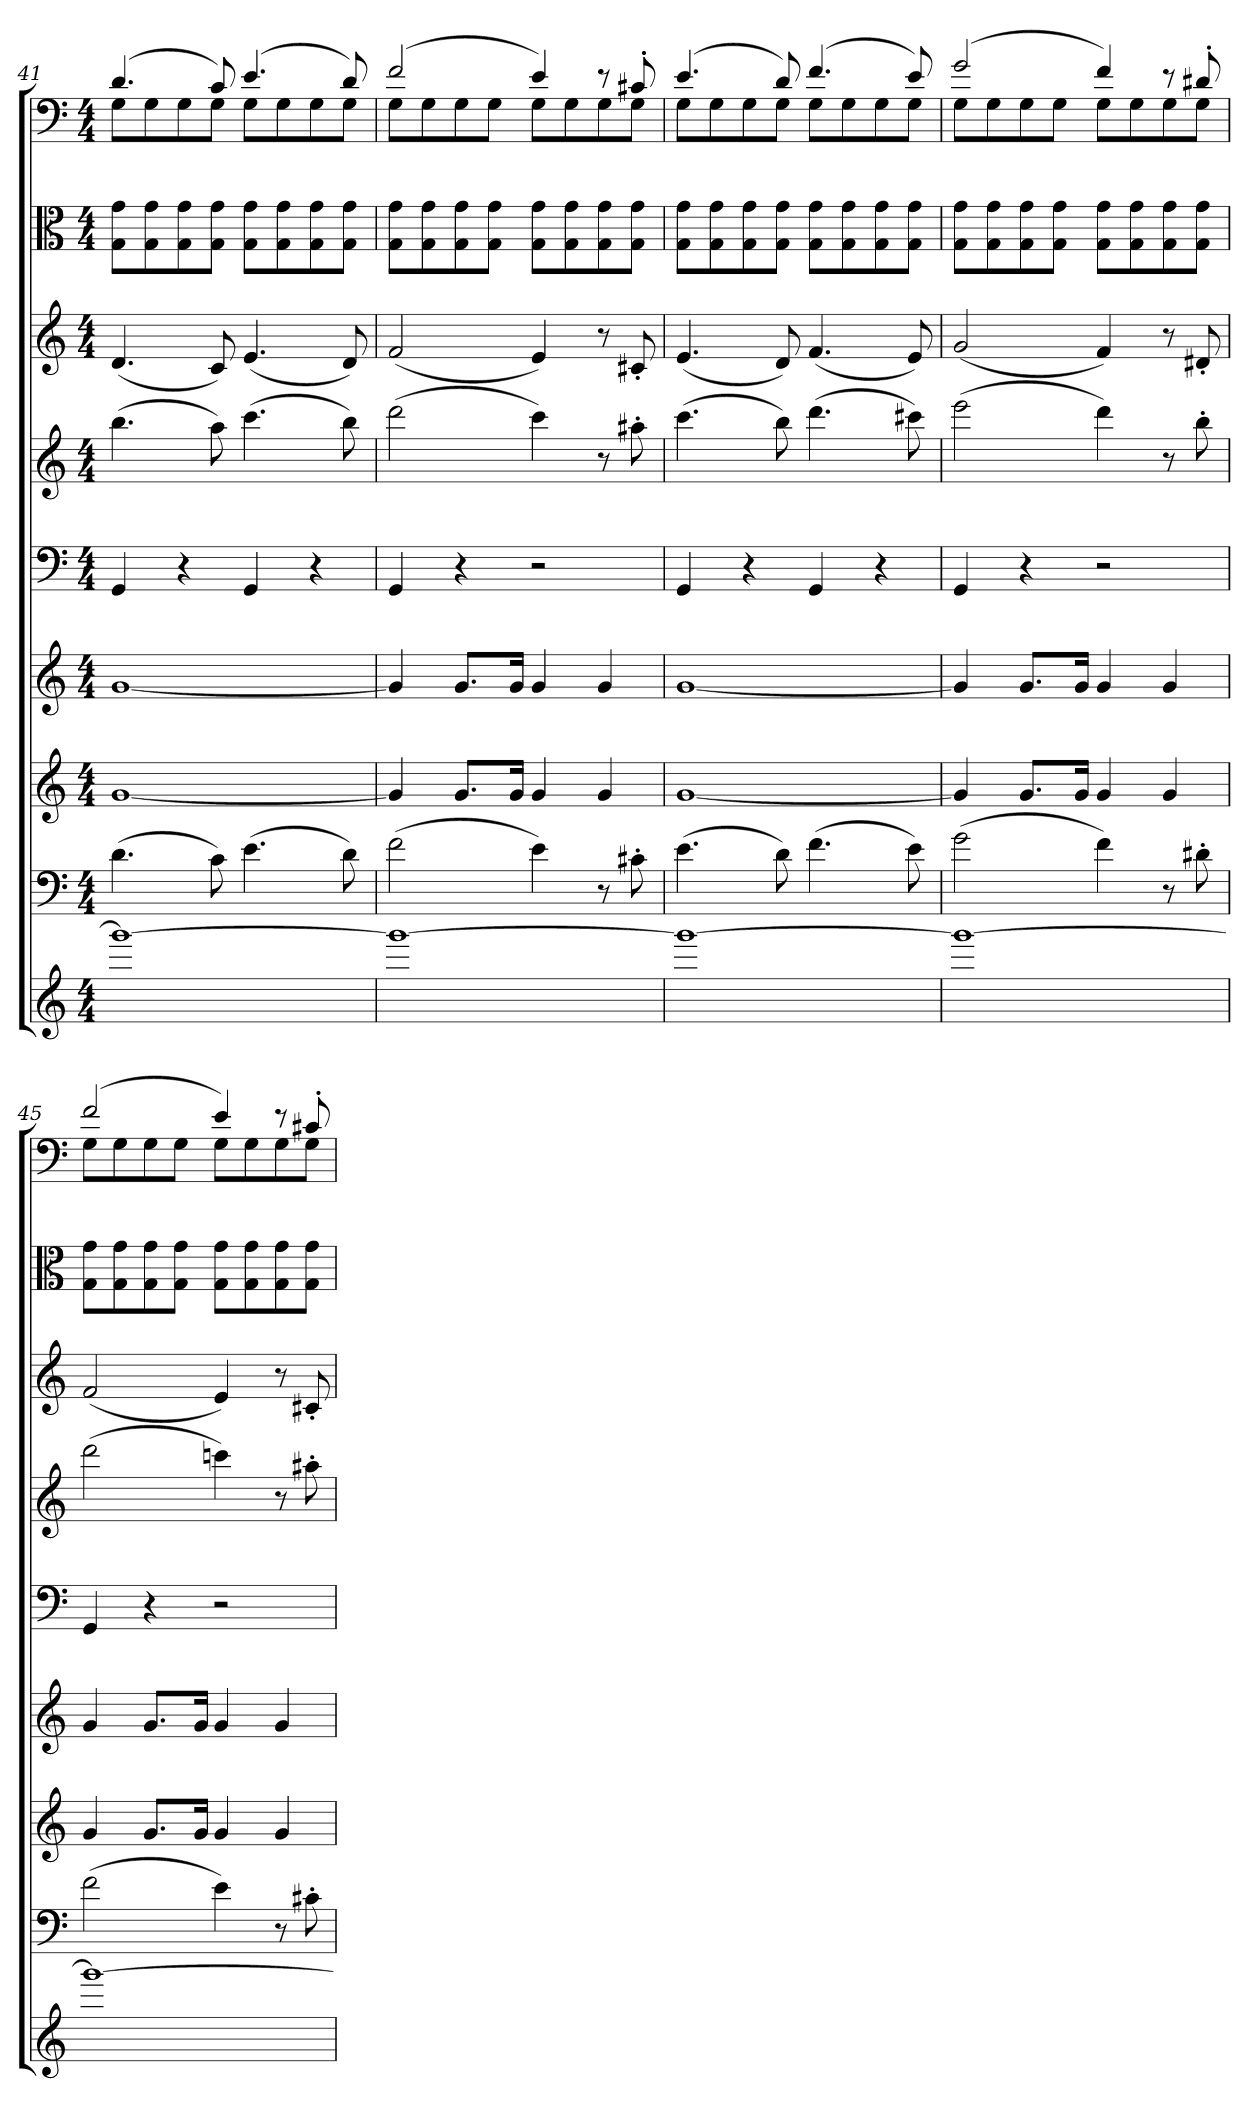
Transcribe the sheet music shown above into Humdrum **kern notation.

**kern	**kern	**kern	**kern	**kern	**kern	**kern	**kern	**kern
*part9	*part8	*part7	*part6	*part5	*part4	*part3	*part2	*part1
*staff9	*staff8	*staff7	*staff6	*staff5	*staff4	*staff3	*staff2	*staff1
*clefG2	*clefF4	*clefG2	*clefG2	*clefF4	*clefG2	*clefG2	*clefC3	*clefF4
*k[]	*k[]	*k[]	*k[]	*k[]	*k[]	*k[]	*k[]	*k[]
*C:	*C:	*C:	*C:	*C:	*C:	*C:	*C:	*C:
*M4/4	*M4/4	*M4/4	*M4/4	*M4/4	*M4/4	*M4/4	*M4/4	*M4/4
=41	=41	=41	=41	=41	=41	=41	=41	=41
*	*	*	*	*	*	*	*	*^
1ggg\_	(4.d\	[1g/	[1g/	4GG/	(4.bb\	(4.d/	8G\ 8g\L	(4.d/	8G\L
.	.	.	.	.	.	.	8G\ 8g\	.	8G\
.	.	.	.	4r	.	.	8G\ 8g\	.	8G\
.	8c\)	.	.	.	8aa\)	8c/)	8G\ 8g\J	8c/)	8G\J
.	(4.e\	.	.	4GG/	(4.ccc\	(4.e/	8G\ 8g\L	(4.e/	8G\L
.	.	.	.	.	.	.	8G\ 8g\	.	8G\
.	.	.	.	4r	.	.	8G\ 8g\	.	8G\
.	8d\)	.	.	.	8bb\)	8d/)	8G\ 8g\J	8d/)	8G\J
=42	=42	=42	=42	=42	=42	=42	=42	=42	=42
1ggg\_	(2f\	4g/]	4g/]	4GG/	(2ddd\	(2f/	8G\ 8g\L	(2f/	8G\L
.	.	.	.	.	.	.	8G\ 8g\	.	8G\
.	.	8.g/L	8.g/L	4r	.	.	8G\ 8g\	.	8G\
.	.	.	.	.	.	.	8G\ 8g\J	.	8G\J
.	.	16g/Jk	16g/Jk	.	.	.	.	.	.
.	4e\)	4g/	4g/	2r	4ccc\)	4e/)	8G\ 8g\L	4e/)	8G\L
.	.	.	.	.	.	.	8G\ 8g\	.	8G\
.	8r	4g/	4g/	.	8r	8r	8G\ 8g\	8r	8G\
.	8c#X'\	.	.	.	8aa#X'\	8c#X'/	8G\ 8g\J	8c#X'/	8G\J
=43	=43	=43	=43	=43	=43	=43	=43	=43	=43
1ggg\_	(4.e\	[1g/	[1g/	4GG/	(4.ccc\	(4.e/	8G\ 8g\L	(4.e/	8G\L
.	.	.	.	.	.	.	8G\ 8g\	.	8G\
.	.	.	.	4r	.	.	8G\ 8g\	.	8G\
.	8d\)	.	.	.	8bb\)	8d/)	8G\ 8g\J	8d/)	8G\J
.	(4.f\	.	.	4GG/	(4.ddd\	(4.f/	8G\ 8g\L	(4.f/	8G\L
.	.	.	.	.	.	.	8G\ 8g\	.	8G\
.	.	.	.	4r	.	.	8G\ 8g\	.	8G\
.	8e\)	.	.	.	8ccc#X\)	8e/)	8G\ 8g\J	8e/)	8G\J
=44	=44	=44	=44	=44	=44	=44	=44	=44	=44
1ggg\_	(2g\	4g/]	4g/]	4GG/	(2eee\	(2g/	8G\ 8g\L	(2g/	8G\L
.	.	.	.	.	.	.	8G\ 8g\	.	8G\
.	.	8.g/L	8.g/L	4r	.	.	8G\ 8g\	.	8G\
.	.	.	.	.	.	.	8G\ 8g\J	.	8G\J
.	.	16g/Jk	16g/Jk	.	.	.	.	.	.
.	4f\)	4g/	4g/	2r	4ddd\)	4f/)	8G\ 8g\L	4f/)	8G\L
.	.	.	.	.	.	.	8G\ 8g\	.	8G\
.	8r	4g/	4g/	.	8r	8r	8G\ 8g\	8r	8G\
.	8d#X'\	.	.	.	8bb'\	8d#X'/	8G\ 8g\J	8d#X'/	8G\J
=45	=45	=45	=45	=45	=45	=45	=45	=45	=45
1ggg\_	(2f\	4g/	4g/	4GG/	(2ddd\	(2f/	8G\ 8g\L	(2f/	8G\L
.	.	.	.	.	.	.	8G\ 8g\	.	8G\
.	.	8.g/L	8.g/L	4r	.	.	8G\ 8g\	.	8G\
.	.	.	.	.	.	.	8G\ 8g\J	.	8G\J
.	.	16g/Jk	16g/Jk	.	.	.	.	.	.
.	4e\)	4g/	4g/	2r	4cccn\)	4e/)	8G\ 8g\L	4e/)	8G\L
.	.	.	.	.	.	.	8G\ 8g\	.	8G\
.	8r	4g/	4g/	.	8r	8r	8G\ 8g\	8r	8G\
.	8c#X'\	.	.	.	8aa#X'\	8c#X'/	8G\ 8g\J	8c#X'/	8G\J
*	*	*	*	*	*	*	*	*v	*v
=	=	=	=	=	=	=	=	=
*-	*-	*-	*-	*-	*-	*-	*-	*-
